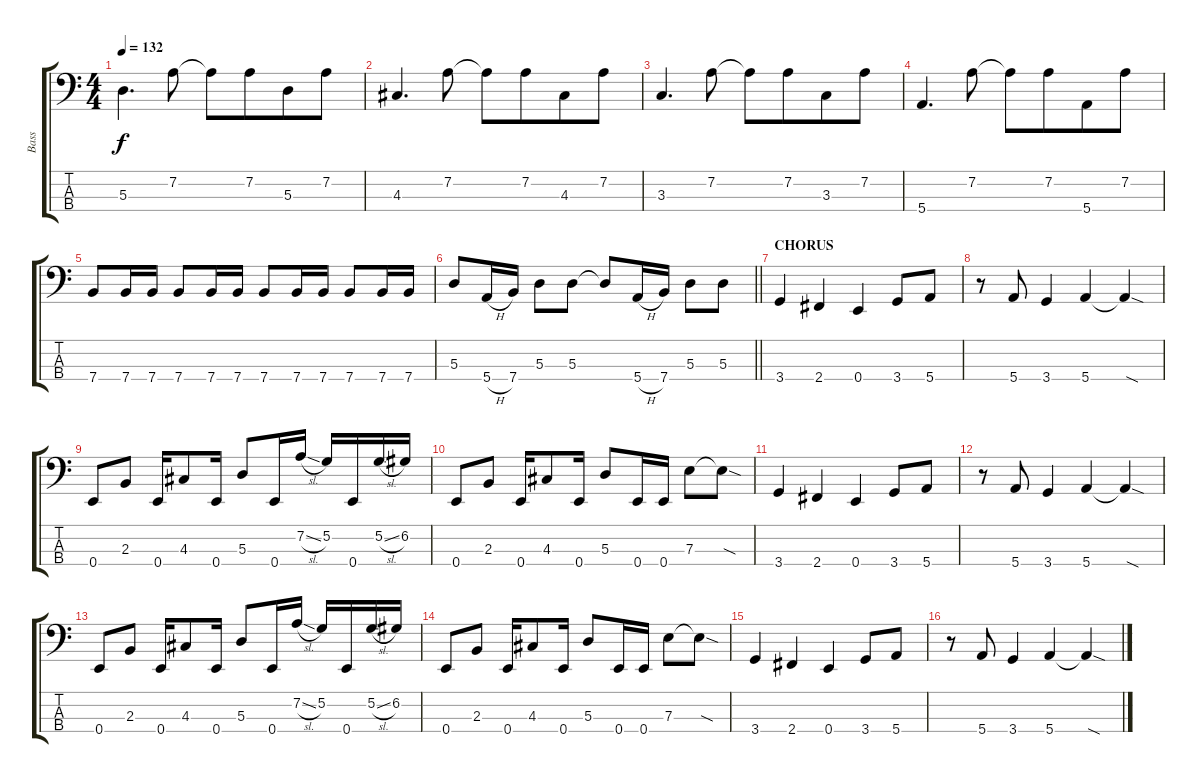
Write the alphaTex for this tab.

\track ("Bass" "Bass") {instrument electricbassfinger}
\staff {score tabs}
\tuning (G2 D2 A1 E1) {hide}
\ts (4 4)
\tempo 132
\clef f4
\ks c
5.3.4{d dy f} 7.2.8 7.2{t}.8 7.2.8{beam merge} 5.3.8 7.2.8 |
4.3.4{d} 7.2.8 7.2{t}.8 7.2.8{beam merge} 4.3.8 7.2.8 |
3.3.4{d} 7.2.8 7.2{t}.8 7.2.8{beam merge} 3.3.8 7.2.8 |
5.4.4{d} 7.2.8 7.2{t}.8 7.2.8{beam merge} 5.4.8 7.2.8 |
7.4.8 7.4.16 7.4.16 7.4.8 7.4.16 7.4.16 7.4.8 7.4.16 7.4.16 7.4.8 7.4.16 7.4.16 |
\barLineRight lightlight
5.3.8 5.4{h}.16 7.4.16 5.3.8 5.3.8 5.3{t}.8 5.4{h}.16 7.4.16 5.3.8 5.3.8 |
\section ("" "CHORUS")
3.4.4 2.4.4 0.4.4 3.4.8 5.4.8 |
r.8 5.4.8 3.4.4 5.4.4 5.4{sod t}.4 |
0.4.8 2.3.8 0.4.16 4.3.8 0.4.16 5.3.8 0.4.16 7.2{sl}.16 5.2.16 0.4.16 5.2{sl}.16 6.2.16 |
0.4.8 2.3.8 0.4.16 4.3.8 0.4.16 5.3.8 0.4.16 0.4.16 7.3.8 7.3{sod t}.8 |
3.4.4 2.4.4 0.4.4 3.4.8 5.4.8 |
r.8 5.4.8 3.4.4 5.4.4 5.4{sod t}.4 |
0.4.8 2.3.8 0.4.16 4.3.8 0.4.16 5.3.8 0.4.16 7.2{sl}.16 5.2.16 0.4.16 5.2{sl}.16 6.2.16 |
0.4.8 2.3.8 0.4.16 4.3.8 0.4.16 5.3.8 0.4.16 0.4.16 7.3.8 7.3{sod t}.8 |
3.4.4 2.4.4 0.4.4 3.4.8 5.4.8 |
r.8 5.4.8 3.4.4 5.4.4 5.4{sod t}.4
